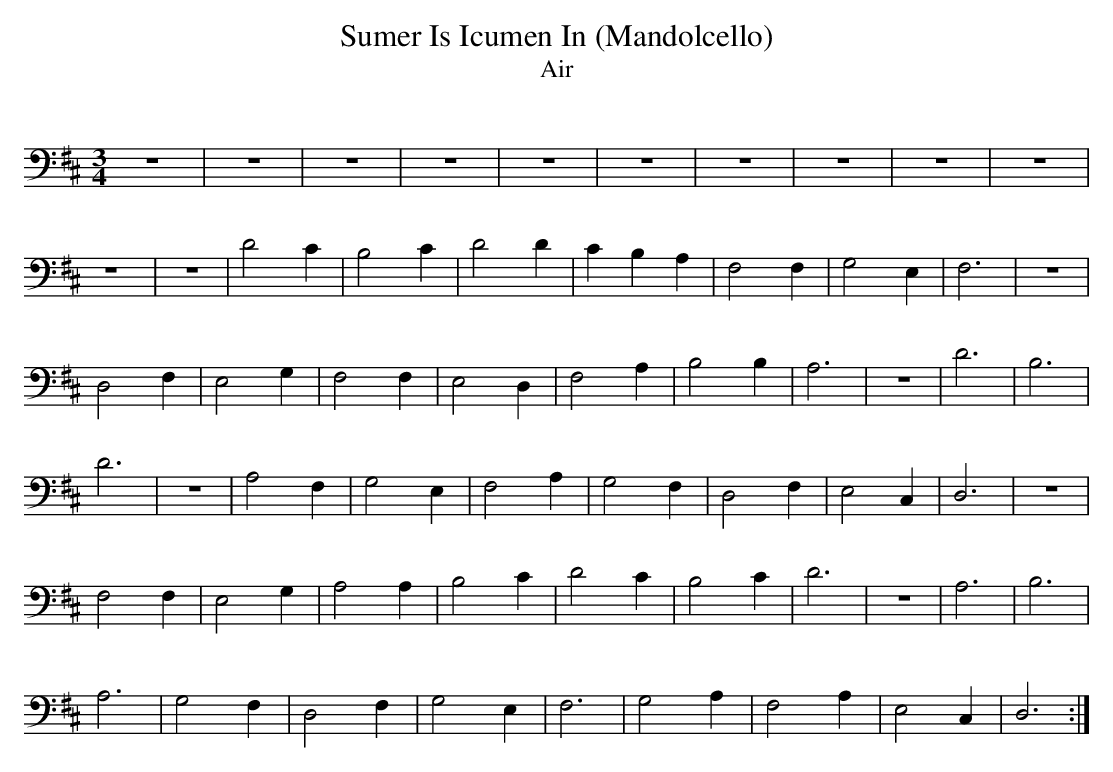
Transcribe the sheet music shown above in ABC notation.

X:1
T:Sumer Is Icumen In (Mandolcello)
T:Air
Q:220
L:1/8
M:3/4
K:D
z6 | z6 | z6 | z6 |z6 | z6 | z6 | z6 | z6 | z6 |
z6 | z6 |  D4 C2 | B,4 C2 | D4 D2 | C2 B,2 A,2 | F,4 F,2 | G,4 E,2 | F,6 | z6 |
D,4 F,2 | E,4 G,2 | F,4 F,2 | E,4 D,2 | F,4 A,2 | B,4 B,2 | A,6 | z6 | D6 | B,6 |
D6 | z6 | A,4 F,2 | G,4 E,2 | F,4 A,2 | G,4 F,2 | D,4 F,2 | E,4 C,2 | D,6 | z6 |
F,4 F,2 | E,4 G,2 | A,4 A,2 | B,4 C2 | D4 C2 | B,4 C2 | D6 | z6 | A,6 | B,6 |
A,6 | G,4 F,2 | D,4 F,2 | G,4 E,2 | F,6 | G,4 A,2 | F,4 A,2 | E,4 C,2 | D,6 :|
